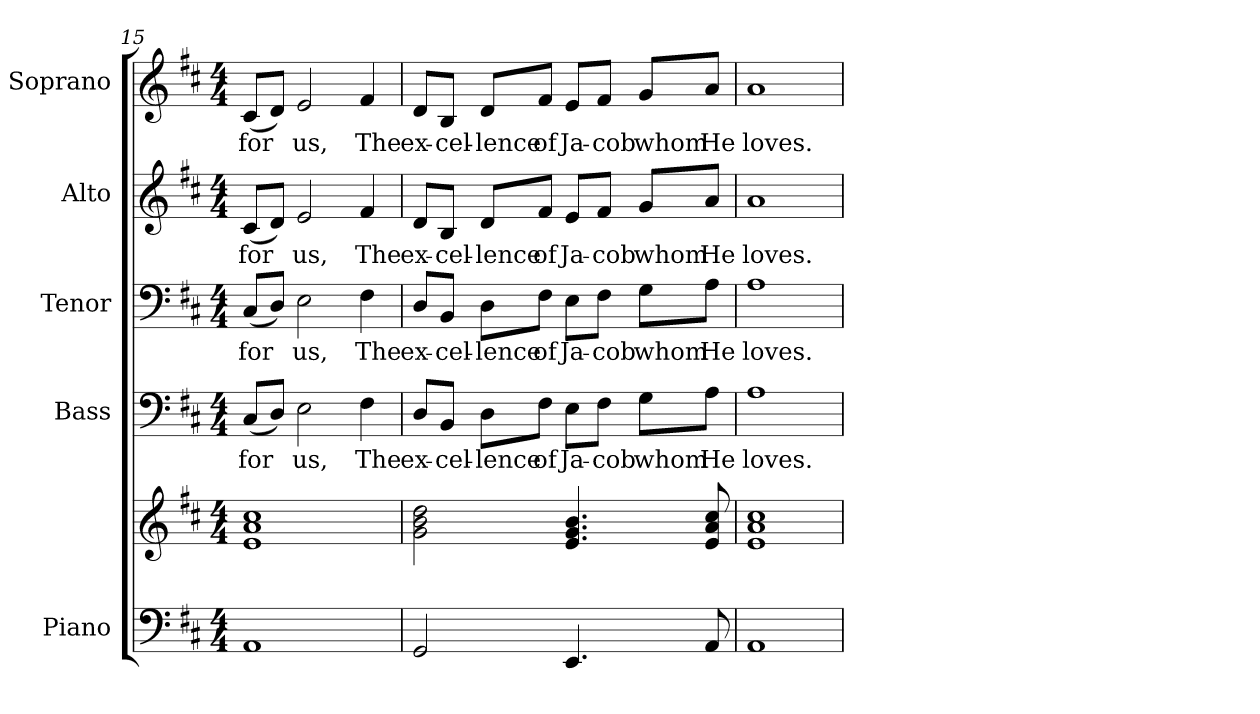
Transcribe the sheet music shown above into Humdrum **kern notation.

**kern	**kern	**kern	**text	**kern	**text	**kern	**text	**kern	**text
*part5	*part5	*part4	*part4	*part3	*part3	*part2	*part2	*part1	*part1
*staff6	*staff5	*staff4	*staff4	*staff3	*staff3	*staff2	*staff2	*staff1	*staff1
*I"Piano	*	*I"Bass	*	*I"Tenor	*	*I"Alto	*	*I"Soprano	*
*I'Pno.	*	*I'B.	*	*I'T.	*	*I'A.	*	*I'S.	*
!!LO:PB:g=z
*clefF4	*clefG2	*clefF4	*	*clefF4	*	*clefG2	*	*clefG2	*
*k[f#c#]	*k[f#c#]	*k[f#c#]	*	*k[f#c#]	*	*k[f#c#]	*	*k[f#c#]	*
*D:	*D:	*D:	*	*D:	*	*D:	*	*D:	*
*M4/4	*M4/4	*M4/4	*	*M4/4	*	*M4/4	*	*M4/4	*
=15	=15	=15	=15	=15	=15	=15	=15	=15	=15
!	!	!	!LO:LY:b:color=#000000	!	!	!	!	!	!
!	!	!	!	!	!LO:LY:b:color=#000000	!	!	!	!
!	!	!	!	!	!	!	!LO:LY:b:color=#000000	!	!
!	!	!	!	!	!	!	!	!	!LO:LY:b:color=#000000
1AAi	1ei 1ai 1cc#i	(8C#i/L	for	(8C#i/L	for	(8c#i/L	for	(8c#i/L	for
.	.	8Di/J)	.	8Di/J)	.	8di/J)	.	8di/J)	.
!	!	!	!LO:LY:b:color=#000000	!	!	!	!	!	!
!	!	!	!	!	!LO:LY:b:color=#000000	!	!	!	!
!	!	!	!	!	!	!	!LO:LY:b:color=#000000	!	!
!	!	!	!	!	!	!	!	!	!LO:LY:b:color=#000000
.	.	2Ei\	us,	2Ei\	us,	2ei/	us,	2ei/	us,
!	!	!	!LO:LY:b:color=#000000	!	!	!	!	!	!
!	!	!	!	!	!LO:LY:b:color=#000000	!	!	!	!
!	!	!	!	!	!	!	!LO:LY:b:color=#000000	!	!
!	!	!	!	!	!	!	!	!	!LO:LY:b:color=#000000
.	.	4F#i\	The	4F#i\	The	4f#i/	The	4f#i/	The
=16	=16	=16	=16	=16	=16	=16	=16	=16	=16
!	!	!	!LO:LY:b:color=#000000	!	!	!	!	!	!
!	!	!	!	!	!LO:LY:b:color=#000000	!	!	!	!
!	!	!	!	!	!	!	!LO:LY:b:color=#000000	!	!
!	!	!	!	!	!	!	!	!	!LO:LY:b:color=#000000
2GGi/	2gi\ 2bi 2ddi	8Di/L	ex-	8Di/L	ex-	8di/L	ex-	8di/L	ex-
!	!	!	!LO:LY:b:color=#000000	!	!	!	!	!	!
!	!	!	!	!	!LO:LY:b:color=#000000	!	!	!	!
!	!	!	!	!	!	!	!LO:LY:b:color=#000000	!	!
!	!	!	!	!	!	!	!	!	!LO:LY:b:color=#000000
.	.	8BBi/J	-cel-	8BBi/J	-cel-	8Bi/J	-cel-	8Bi/J	-cel-
!	!	!	!LO:LY:b:color=#000000	!	!	!	!	!	!
!	!	!	!	!	!LO:LY:b:color=#000000	!	!	!	!
!	!	!	!	!	!	!	!LO:LY:b:color=#000000	!	!
!	!	!	!	!	!	!	!	!	!LO:LY:b:color=#000000
.	.	8Di\L	-lence	8Di\L	-lence	8di/L	-lence	8di/L	-lence
!	!	!	!LO:LY:b:color=#000000	!	!	!	!	!	!
!	!	!	!	!	!LO:LY:b:color=#000000	!	!	!	!
!	!	!	!	!	!	!	!LO:LY:b:color=#000000	!	!
!	!	!	!	!	!	!	!	!	!LO:LY:b:color=#000000
.	.	8F#i\J	of	8F#i\J	of	8f#i/J	of	8f#i/J	of
!	!	!	!LO:LY:b:color=#000000	!	!	!	!	!	!
!	!	!	!	!	!LO:LY:b:color=#000000	!	!	!	!
!	!	!	!	!	!	!	!LO:LY:b:color=#000000	!	!
!	!	!	!	!	!	!	!	!	!LO:LY:b:color=#000000
4.EEi/	4.ei/ 4.gi 4.bi	8Ei\L	Ja-	8Ei\L	Ja-	8ei/L	Ja-	8ei/L	Ja-
!	!	!	!LO:LY:b:color=#000000	!	!	!	!	!	!
!	!	!	!	!	!LO:LY:b:color=#000000	!	!	!	!
!	!	!	!	!	!	!	!LO:LY:b:color=#000000	!	!
!	!	!	!	!	!	!	!	!	!LO:LY:b:color=#000000
.	.	8F#i\J	-cob	8F#i\J	-cob	8f#i/J	-cob	8f#i/J	-cob
!	!	!	!LO:LY:b:color=#000000	!	!	!	!	!	!
!	!	!	!	!	!LO:LY:b:color=#000000	!	!	!	!
!	!	!	!	!	!	!	!LO:LY:b:color=#000000	!	!
!	!	!	!	!	!	!	!	!	!LO:LY:b:color=#000000
.	.	8Gi\L	whom	8Gi\L	whom	8gi/L	whom	8gi/L	whom
!	!	!	!LO:LY:b:color=#000000	!	!	!	!	!	!
!	!	!	!	!	!LO:LY:b:color=#000000	!	!	!	!
!	!	!	!	!	!	!	!LO:LY:b:color=#000000	!	!
!	!	!	!	!	!	!	!	!	!LO:LY:b:color=#000000
8AAi/	8ei/ 8ai 8cc#i	8Ai\J	He	8Ai\J	He	8ai/J	He	8ai/J	He
!!LO:PB:g=z
=17	=17	=17	=17	=17	=17	=17	=17	=17	=17
!	!	!	!LO:LY:b:color=#000000	!	!	!	!	!	!
!	!	!	!	!	!LO:LY:b:color=#000000	!	!	!	!
!	!	!	!	!	!	!	!LO:LY:b:color=#000000	!	!
!	!	!	!	!	!	!	!	!	!LO:LY:b:color=#000000
1AAi	1ei 1ai 1cc#i	1Ai	loves.	1Ai	loves.	1ai	loves.	1ai	loves.
=	=	=	=	=	=	=	=	=	=
*-	*-	*-	*-	*-	*-	*-	*-	*-	*-
